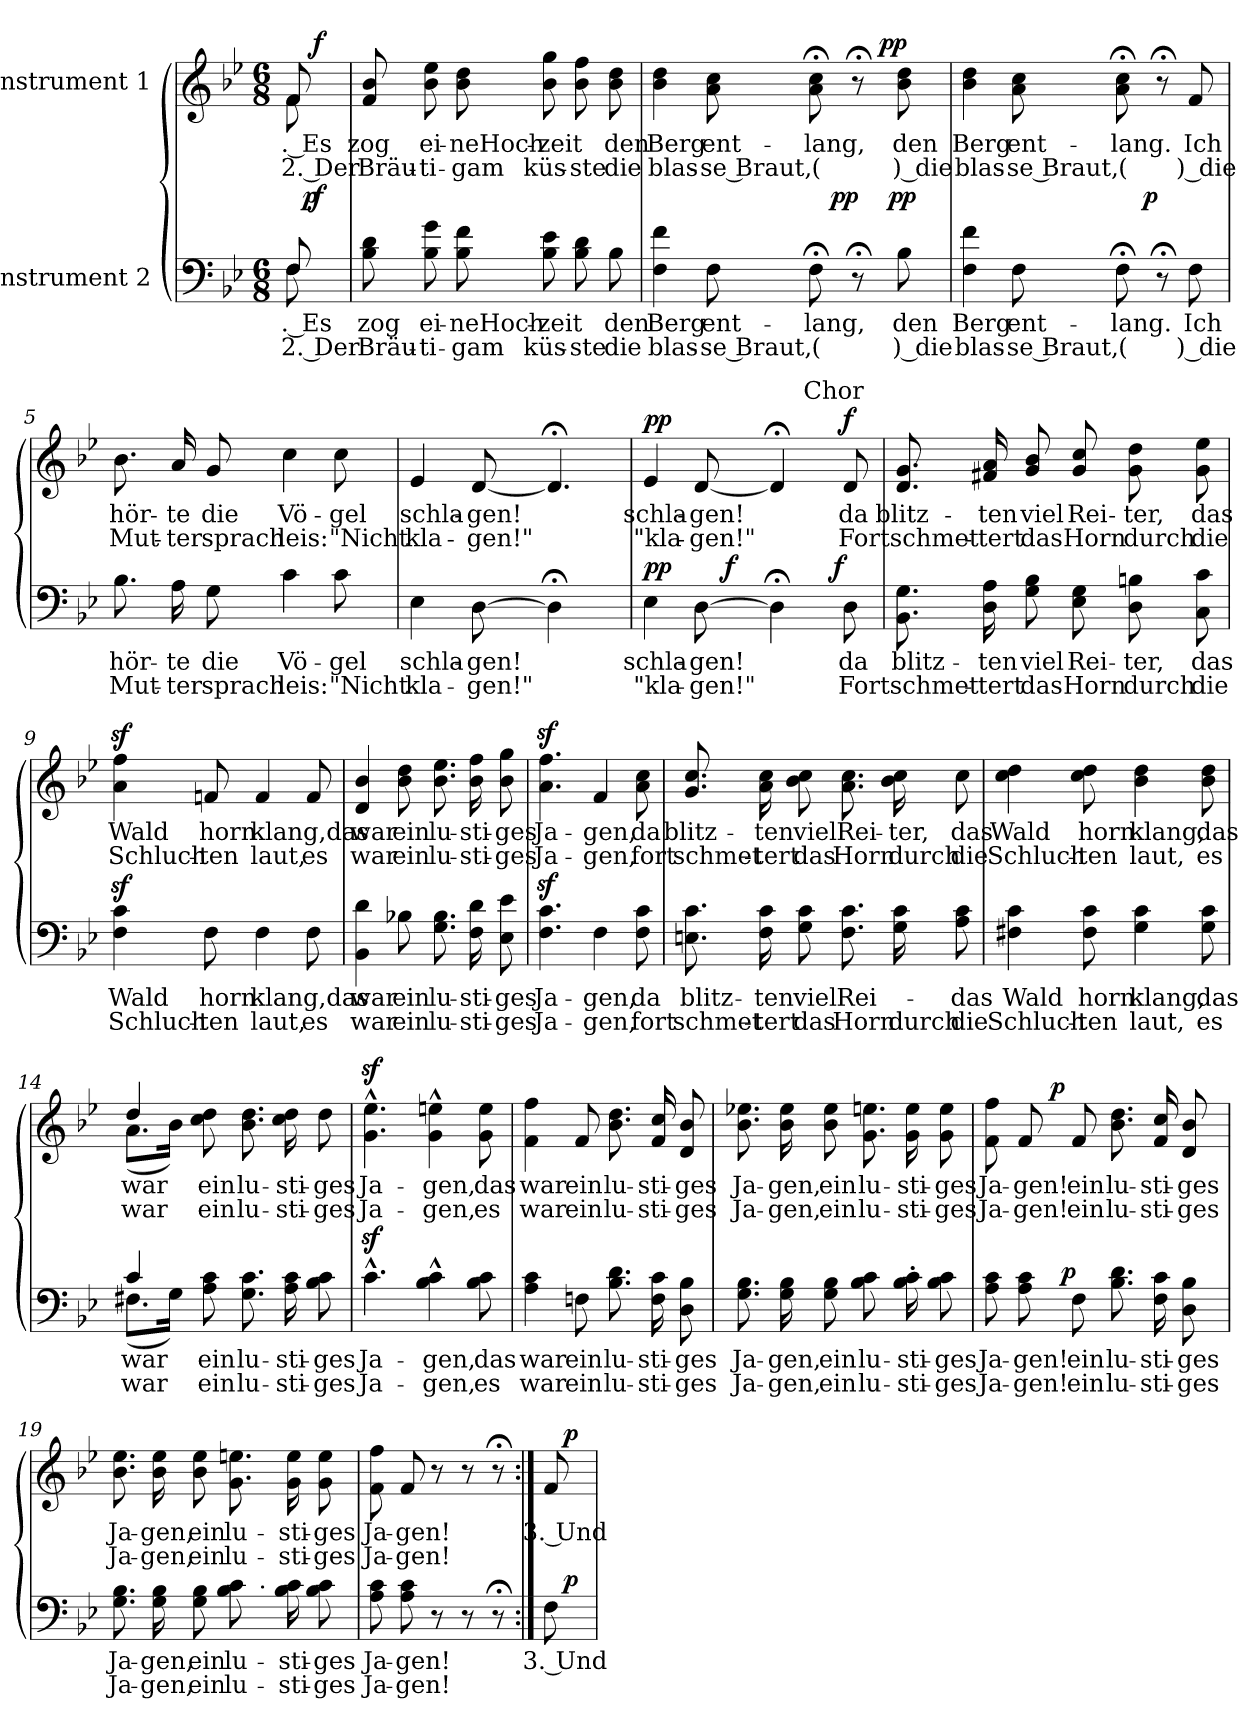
**kern	**text	**text	**dynam	**kern	**text	**text	**dynam
*part2	*part2	*part2	*part2	*part1	*part1	*part1	*part1
*staff2	*staff2	*staff2	*staff2	*staff1	*staff1	*staff1	*staff1
*I"Instrument 2	*	*	*	*I"Instrument 1	*	*	*
!!LO:PB:g=z
*stria5	*	*	*	*stria5	*	*	*
*clefF4	*	*	*	*clefG2	*	*	*
*k[b-e-]	*	*	*	*k[b-e-]	*	*	*
*B-:	*	*	*	*B-:	*	*	*
*M6/8	*	*	*	*M6/8	*	*	*
=1	=1	=1	=1	=1	=1	=1	=1
!	!LO:LY:a:rj	!LO:LY:a:rj	!	!	!LO:LY:b:rj	!LO:LY:b:rj	!
*^	*	*	*	*^	*	*	*
*	*^	*	*	*	*	*^	*	*	*
*	*	*^	*	*	*	*	*	*	*	*	*
8F/	8F\	32ryy	32.ryy	. Es	2. Der	.	8f/	8f\	32.ryy	. Es	2. Der	.
!	!	!	!	!	!	!LO:DY:a	!	!	!	!	!	!
.	.	16.ryy	.	.	.	p	.	.	.	.	.	.
!	!	!	!	!	!	!LO:DY:b	!	!	!	!	!	!LO:DY:a
.	.	.	16ryy	.	.	f	.	.	16ryy	.	.	f
.	.	.	64ryy	.	.	.	.	.	64ryy	.	.	.
=2	=2	=2	=2	=2	=2	=2	=2	=2	=2	=2	=2	=2
!	!	!	!	!LO:LY:a:cj	!LO:LY:a	!	!	!	!	!LO:LY:b:cj	!LO:LY:b	!
*v	*v	*v	*v	*	*	*	*	*	*	*	*	*
*	*	*	*	*v	*v	*v	*	*	*
8d\ 8B-\	zog	Bräu-	.	8b-/ 8f/	zog	Bräu-	.
!	!LO:LY:a:cj	!LO:LY:a:cj	!	!	!LO:LY:b:cj	!LO:LY:b:cj	!
8g\ 8B-\	-ei-	-ti-	.	8ee-\ 8b-\	-ei-	-ti-	.
!	!LO:LY:a	!LO:LY:a:rj	!	!	!LO:LY:b	!LO:LY:b:rj	!
8f\ 8B-\	-neHoch-	-gam	.	8dd\ 8b-\	-neHoch-	-gam	.
!	!LO:LY:a:cj	!LO:LY:a:cj	!	!	!LO:LY:b:cj	!LO:LY:b:cj	!
8e-\ 8B-\	zeit	küs-	.	8gg\ 8b-\	zeit	küs-	.
!	!	!LO:LY:a:cj	!	!	!	!LO:LY:b:cj	!
8d\ 8B-\	.	-ste	.	8ff\ 8b-\	.	-ste	.
!	!LO:LY:a:cj	!LO:LY:a:cj	!	!	!LO:LY:b:cj	!LO:LY:b:cj	!
8B-\	den	die	.	8dd\ 8b-\	den	die	.
=3	=3	=3	=3	=3	=3	=3	=3
!	!LO:LY:a:cj	!LO:LY:a:cj	!	!	!LO:LY:b:cj	!LO:LY:b:cj	!
*^	*	*	*	*^	*	*	*
*	*^	*	*	*	*	*	*	*	*
4f\ 4F\	4..ryy	2ryy	Berg	blas-	.	4dd\ 4b-\	2ryy	Berg	blas-	.
!	!	!	!LO:LY:a:cj	!LO:LY:a:cj	!	!	!	!LO:LY:b:cj	!LO:LY:b:cj	!
8F\	.	.	-ent-	-se Braut,	.	8cc\ 8a\	.	-ent-	-se Braut,	.
!	!	!	!LO:LY:a:cj	!LO:LY:a	!	!	!	!LO:LY:b:cj	!LO:LY:b	!
8F;<\	.	.	lang,	(	.	8cc\;< 8a\;<	.	lang,	(	.
!	!	!	!	!	!LO:DY:a	!	!	!	!	!
.	4ryy	.	.	.	pp	.	.	.	.	.
8r;<	.	16..ryy	.	.	.	8r;<	16.ryy	.	.	.
!	!	!	!	!	!	!	!	!	!	!LO:DY:a
.	.	.	.	.	.	.	8ryy	.	.	pp
!	!	!	!	!	!LO:DY:b	!	!	!	!	!
.	.	8ryy	.	.	pp	.	.	.	.	.
!	!	!	!LO:LY:a:cj	!LO:LY:a:rj	!	!	!	!LO:LY:b:cj	!LO:LY:b:rj	!
8B-\	.	.	den	) die	.	8dd\ 8b-\	.	den	) die	.
.	16ryy	.	.	.	.	.	.	.	.	.
.	.	.	.	.	.	.	32ryy	.	.	.
.	.	64ryy	.	.	.	.	.	.	.	.
=4	=4	=4	=4	=4	=4	=4	=4	=4	=4	=4
!	!	!	!LO:LY:a:cj	!LO:LY:a:cj	!	!	!	!LO:LY:b:cj	!LO:LY:b:cj	!
*	*v	*v	*	*	*	*	*	*	*	*
*	*	*	*	*	*v	*v	*	*	*
4f\ 4F\	4...ryy	Berg	blas-	.	4dd\ 4b-\	Berg	blas-	.
!	!	!LO:LY:a:cj	!LO:LY:a:cj	!	!	!LO:LY:b:cj	!LO:LY:b:cj	!
8F\	.	-ent-	-se Braut,	.	8cc\ 8a\	-ent-	-se Braut,	.
!	!	!LO:LY:a:cj	!LO:LY:a	!	!	!LO:LY:b:cj	!LO:LY:b	!
8F;<\	.	lang.	(	.	8cc\;< 8a\;<	lang.	(	.
!	!	!	!	!LO:DY:a	!	!	!	!
.	4ryy	.	.	p	.	.	.	.
8r;<	.	.	.	.	8r;<	.	.	.
!	!	!LO:LY:a:cj	!LO:LY:a:rj	!	!	!LO:LY:b:cj	!LO:LY:b:rj	!
8F\	.	Ich	) die	.	8f/	Ich	) die	.
.	32ryy	.	.	.	.	.	.	.
!!LO:LB:g=z
=5	=5	=5	=5	=5	=5	=5	=5	=5
!	!	!LO:LY:a:cj	!LO:LY:a:cj	!	!	!LO:LY:b:cj	!LO:LY:b:cj	!
*v	*v	*	*	*	*	*	*	*
8.B-\	hör-	-Mut-	.	8.b-\	hör-	-Mut-	.
!	!LO:LY:a:cj	!LO:LY:a:cj	!	!	!LO:LY:b:cj	!LO:LY:b:cj	!
16A\	-te	ter	.	16a/	-te	ter	.
!	!LO:LY:a:cj	!LO:LY:a:cj	!	!	!LO:LY:b:cj	!LO:LY:b:cj	!
8G\	die	sprach	.	8g/	die	sprach	.
!	!LO:LY:a:cj	!LO:LY:a:cj	!	!	!LO:LY:b:cj	!LO:LY:b:cj	!
4c\	Vö-	-leis:	.	4cc\	Vö-	-leis:	.
!	!LO:LY:a:cj	!LO:LY:a:cj	!	!	!LO:LY:b:cj	!LO:LY:b:cj	!
8c\	gel	"Nicht	.	8cc\	gel	"Nicht	.
=6	=6	=6	=6	=6	=6	=6	=6
!	!LO:LY:a	!LO:LY:a:cj	!	!	!LO:LY:b	!LO:LY:b:cj	!
4E-\	schla-	-kla-	.	4e-/	schla-	-kla-	.
!	!LO:LY:a:rj	!LO:LY:a:cj	!	!	!LO:LY:b:rj	!LO:LY:b:cj	!
[>8D\	-gen!	gen!"	.	[<8d/	-gen!	gen!"	.
4D;<\]	.	.	.	4.d;</]	.	.	.
8ryy	.	.	.	.	.	.	.
=7	=7	=7	=7	=7	=7	=7	=7
!	!	!	!	!LO:TX:a:t=Soli	!	!	!
!	!LO:LY:a	!LO:LY:a:cj	!LO:DY:b	!	!LO:LY:b	!LO:LY:b:cj	!LO:DY:a
*^	*	*	*	*^	*	*	*
4E-\	4ryy	schla-	-"kla-	pp	4e-/	2ryy	schla-	-"kla-	pp
!	!	!LO:LY:a:rj	!LO:LY:a	!	!	!	!LO:LY:b:rj	!LO:LY:b	!
[>8D\	16..ryy	-gen!	gen!"	.	[<8d/	.	-gen!	gen!"	.
!	!	!	!	!LO:DY:a	!	!	!	!	!
.	4ryy	.	.	f	.	.	.	.	.
4D;<\]	.	.	.	.	4d;</]	.	.	.	.
!	!	!	!	!	!	!LO:TX:a:t=Chor	!	!	!
.	.	.	.	.	.	4ryy	.	.	.
!	!	!	!	!LO:DY:b	!	!	!	!	!
.	8ryy	.	.	f	.	.	.	.	.
!	!	!LO:LY:a:cj	!LO:LY:a:cj	!	!	!	!LO:LY:b:cj	!LO:LY:b:cj	!LO:DY:a
8D\	.	da	Fort	.	8d/	.	da	Fort	f
.	64ryy	.	.	.	.	.	.	.	.
=8	=8	=8	=8	=8	=8	=8	=8	=8	=8
!	!	!LO:LY:a:cj	!LO:LY:a:cj	!	!	!	!LO:LY:b:cj	!LO:LY:b:cj	!
*v	*v	*	*	*	*	*	*	*	*
*	*	*	*	*v	*v	*	*	*
8.G\ 8.BB-\	blitz-	-schmet-	.	8.g/ 8.d/	blitz-	-schmet-	.
!	!LO:LY:a:cj	!LO:LY:a:rj	!	!	!LO:LY:b:cj	!LO:LY:b:rj	!
16A\ 16D\	-ten	tert	.	16a/ 16f#X/	-ten	tert	.
!	!LO:LY:a:cj	!LO:LY:a:cj	!	!	!LO:LY:b:cj	!LO:LY:b:cj	!
8B-\ 8G\	viel	das	.	8b-/ 8g/	viel	das	.
!	!LO:LY:a:cj	!LO:LY:a:cj	!	!	!LO:LY:b:cj	!LO:LY:b:cj	!
8G\ 8E-\	Rei-	-Horn	.	8cc/ 8g/	Rei-	-Horn	.
!	!LO:LY:a:cj	!LO:LY:a:cj	!	!	!LO:LY:b:cj	!LO:LY:b:cj	!
8Bn\ 8D\	ter,	durch	.	8dd\ 8g\	ter,	durch	.
!	!LO:LY:a:cj	!LO:LY:a:cj	!	!	!LO:LY:b:cj	!LO:LY:b:cj	!
8c\ 8C\	das	die	.	8ee-\ 8g\	das	die	.
!!LO:LB:g=z
=9	=9	=9	=9	=9	=9	=9	=9
!	!LO:LY:a:cj	!LO:LY:a:cj	!	!	!LO:LY:b:cj	!LO:LY:b:cj	!
4c\z< 4F\z<	Wald	Schluch-	.	4ff\z> 4a\z>	Wald	Schluch-	.
!	!LO:LY:a:cj	!LO:LY:a:rj	!	!	!LO:LY:b:cj	!LO:LY:b:rj	!
8F\	-horn	ten	.	8fn/	-horn	ten	.
!	!LO:LY:a:cj	!LO:LY:a:cj	!	!	!LO:LY:b:cj	!LO:LY:b:cj	!
4F\	klang,das	laut,	.	4f/	klang,das	laut,	.
!	!	!LO:LY:a:cj	!	!	!	!LO:LY:b:cj	!
8F\	.	es	.	8f/	.	es	.
=10	=10	=10	=10	=10	=10	=10	=10
!	!LO:LY:a:cj	!LO:LY:a:cj	!	!	!LO:LY:b:cj	!LO:LY:b:cj	!
4d\ 4BB-\	war	war	.	4b-/ 4d/	war	war	.
!	!LO:LY:a:cj	!LO:LY:a:cj	!	!	!LO:LY:b:cj	!LO:LY:b:cj	!
8B-X\	ein	ein	.	8dd\ 8b-\	ein	ein	.
!	!LO:LY:a:cj	!LO:LY:a:cj	!	!	!LO:LY:b:cj	!LO:LY:b:cj	!
8.B-\ 8.G\	lu-	-lu-	.	8.ee-\ 8.b-\	lu-	-lu-	.
!	!LO:LY:a	!LO:LY:a	!	!	!LO:LY:b	!LO:LY:b	!
16d\ 16F\	-sti-	-sti-	.	16ff\ 16b-\	-sti-	-sti-	.
!	!LO:LY:a:rj	!LO:LY:a:rj	!	!	!LO:LY:b:rj	!LO:LY:b:rj	!
8e-\ 8E-\	-ges	ges	.	8gg\ 8b-\	-ges	ges	.
=11	=11	=11	=11	=11	=11	=11	=11
!	!LO:LY:a:cj	!LO:LY:a:cj	!	!	!LO:LY:b:cj	!LO:LY:b:cj	!
4.c\z< 4.F\z<	Ja-	-Ja-	.	4.ff\z> 4.a\z>	Ja-	-Ja-	.
!	!LO:LY:a:cj	!LO:LY:a:cj	!	!	!LO:LY:b:cj	!LO:LY:b:cj	!
4F\	-gen,	gen,	.	4f/	-gen,	gen,	.
!	!LO:LY:a:cj	!LO:LY:a:cj	!	!	!LO:LY:b:cj	!LO:LY:b:cj	!
8c\ 8F\	da	fort	.	8cc\ 8a\	da	fort	.
=12	=12	=12	=12	=12	=12	=12	=12
!	!LO:LY:a:cj	!LO:LY:a:cj	!	!	!LO:LY:b:cj	!LO:LY:b:cj	!
8.c\ 8.En\	blitz-	-schmet-	.	8.cc/ 8.g/	blitz-	-schmet-	.
!	!LO:LY:a:cj	!LO:LY:a:rj	!	!	!LO:LY:b:cj	!LO:LY:b:rj	!
16c\ 16F\	-ten	tert	.	16cc\ 16a\	-ten	tert	.
!	!LO:LY:a	!LO:LY:a	!	!	!LO:LY:b	!LO:LY:b	!
8c\ 8G\	viel	das	.	8b-\ 8cc\	viel	das	.
!	!LO:LY:a:cj	!LO:LY:a:cj	!	!	!LO:LY:b:cj	!LO:LY:b:cj	!
8.c\ 8.F\	Rei-	-Horn	.	8.cc\ 8.a\	Rei-	-Horn	.
!	!	!LO:LY:a:cj	!	!	!LO:LY:b:cj	!LO:LY:b:cj	!
16c\ 16G\	.	durch	.	16b-\ 16cc\	ter,	durch	.
!	!LO:LY:a:cj	!LO:LY:a:cj	!	!	!LO:LY:b:cj	!LO:LY:b:cj	!
8c\ 8A\	das	die	.	8cc\	das	die	.
!!LO:LB:g=z
=13	=13	=13	=13	=13	=13	=13	=13
!	!LO:LY:a:cj	!LO:LY:a	!	!	!LO:LY:b:cj	!LO:LY:b	!
4c\ 4F#X\	Wald	Schluch-	.	4cc\ 4dd\	Wald	Schluch-	.
!	!LO:LY:a:cj	!LO:LY:a:rj	!	!	!LO:LY:b:cj	!LO:LY:b:rj	!
8c\ 8F#\	-horn	ten	.	8cc\ 8dd\	-horn	ten	.
!	!LO:LY:a:cj	!LO:LY:a:cj	!	!	!LO:LY:b:cj	!LO:LY:b:cj	!
4c\ 4G\	klang,	laut,	.	4dd\ 4b-\	klang,	laut,	.
!	!LO:LY:a:cj	!LO:LY:a:cj	!	!	!LO:LY:b:cj	!LO:LY:b:cj	!
8c\ 8G\	das	es	.	8dd\ 8b-\	das	es	.
=14	=14	=14	=14	=14	=14	=14	=14
!	!LO:LY:a:cj	!LO:LY:a:cj	!	!	!LO:LY:b:cj	!LO:LY:b:cj	!
*^	*	*	*	*^	*	*	*
4c/	(<8.F#X\L	war	war	.	4dd/	(<8.a\L	war	war	.
.	16G\J)	.	.	.	.	16b-\J)	.	.	.
!	!	!LO:LY:a	!LO:LY:a	!	!	!	!LO:LY:b	!LO:LY:b	!
2ryy	8c\ 8A\	ein	ein	.	2ryy	8cc\ 8dd\	ein	ein	.
!	!	!LO:LY:a:cj	!LO:LY:a:cj	!	!	!	!LO:LY:b:cj	!LO:LY:b:cj	!
.	8.c\ 8.G\	lu-	-lu-	.	.	8.dd\ 8.b-\	lu-	-lu-	.
!	!	!LO:LY:a	!LO:LY:a	!	!	!	!LO:LY:b	!LO:LY:b	!
.	16c\ 16A\	-sti-	-sti-	.	.	16cc\ 16dd\	-sti-	-sti-	.
!	!	!LO:LY:a:rj	!LO:LY:a:rj	!	!	!	!LO:LY:b:rj	!LO:LY:b:rj	!
.	8B-\ 8c\	-ges	ges	.	.	8dd\	-ges	ges	.
=15	=15	=15	=15	=15	=15	=15	=15	=15	=15
!	!	!LO:LY:a:cj	!LO:LY:a:cj	!	!	!	!LO:LY:b:cj	!LO:LY:b:cj	!
*v	*v	*	*	*	*	*	*	*	*
*	*	*	*	*v	*v	*	*	*
4.cz<^^>\	Ja-	-Ja-	.	4.ee-\z>^^> 4.g\z>^^>	Ja-	-Ja-	.
!	!LO:LY:a:cj	!LO:LY:a:cj	!	!	!LO:LY:b:cj	!LO:LY:b:cj	!
4B-\^^> 4c\^^>	-gen,	gen,	.	4een\^^> 4g\^^>	-gen,	gen,	.
!	!LO:LY:a:cj	!LO:LY:a:cj	!	!	!LO:LY:b:cj	!LO:LY:b:cj	!
8B-\ 8c\	das	es	.	8ee\ 8g\	das	es	.
=16	=16	=16	=16	=16	=16	=16	=16
!	!LO:LY:a:cj	!LO:LY:a:cj	!	!	!LO:LY:b:cj	!LO:LY:b:cj	!
4c\ 4A\	war	war	.	4ff\ 4f\	war	war	.
!	!LO:LY:a:cj	!LO:LY:a:cj	!	!	!LO:LY:b:cj	!LO:LY:b:cj	!
8Fn\	ein	ein	.	8f/	ein	ein	.
!	!LO:LY:a:cj	!LO:LY:a:cj	!	!	!LO:LY:b:cj	!LO:LY:b:cj	!
8.d\ 8.B-\	lu-	-lu-	.	8.dd\ 8.b-\	lu-	-lu-	.
!	!LO:LY:a	!LO:LY:a	!	!	!LO:LY:b	!LO:LY:b	!
16c\ 16F\	-sti-	-sti-	.	16cc/ 16f/	-sti-	-sti-	.
!	!LO:LY:a:rj	!LO:LY:a:rj	!	!	!LO:LY:b:rj	!LO:LY:b:rj	!
8B-\ 8D\	-ges	ges	.	8b-/ 8d/	-ges	ges	.
!!LO:PB:g=z
=17	=17	=17	=17	=17	=17	=17	=17
!	!LO:LY:a:cj	!LO:LY:a:cj	!	!	!LO:LY:b:cj	!LO:LY:b:cj	!
8.B-\ 8.G\	Ja-	-Ja-	.	8.ee-X\ 8.b-\	Ja-	-Ja-	.
!	!LO:LY:a:cj	!LO:LY:a:cj	!	!	!LO:LY:b:cj	!LO:LY:b:cj	!
16B-\ 16G\	-gen,	gen,	.	16ee-\ 16b-\	-gen,	gen,	.
!	!LO:LY:a:cj	!LO:LY:a:cj	!	!	!LO:LY:b:cj	!LO:LY:b:cj	!
8B-\ 8G\	ein	ein	.	8ee-\ 8b-\	ein	ein	.
!LO:N:vis=8	!LO:LY:a:cj	!LO:LY:a:cj	!	!	!LO:LY:b:cj	!LO:LY:b:cj	!
8.B-\ 8.c\	lu-	-lu-	.	8.een\ 8.g\	lu-	-lu-	.
!	!LO:LY:a	!LO:LY:a	!	!	!LO:LY:b	!LO:LY:b	!
16B-\'> 16c\'>	-sti-	-sti-	.	16ee\ 16g\	-sti-	-sti-	.
!	!LO:LY:a:rj	!LO:LY:a:rj	!	!	!LO:LY:b:rj	!LO:LY:b:rj	!
8B-\ 8c\	-ges	ges	.	8ee\ 8g\	-ges	ges	.
=18	=18	=18	=18	=18	=18	=18	=18
!	!LO:LY:a:cj	!LO:LY:a:cj	!	!	!LO:LY:b:cj	!LO:LY:b:cj	!
*^	*	*	*	*^	*	*	*
8c\ 8A\	8...ryy	Ja-	-Ja-	.	8ff\ 8f\	8..ryy	Ja-	-Ja-	.
!	!	!LO:LY:a:cj	!LO:LY:a:cj	!	!	!	!LO:LY:b:cj	!LO:LY:b:cj	!
8c\ 8A\	.	-gen!	gen!	.	8f/	.	-gen!	gen!	.
!	!	!	!	!	!	!	!	!	!LO:DY:a
.	.	.	.	.	.	2ryy	.	.	p
!	!	!	!	!LO:DY:b	!	!	!	!	!
.	2ryy	.	.	p	.	.	.	.	.
!	!	!LO:LY:a:cj	!LO:LY:a:cj	!	!	!	!LO:LY:b:cj	!LO:LY:b:cj	!
8F\	.	ein	ein	.	8f/	.	ein	ein	.
!	!	!LO:LY:a	!LO:LY:a	!	!	!	!LO:LY:b	!LO:LY:b	!
8.d\ 8.B-\	.	lu-	-lu-	.	8.dd\ 8.b-\	.	lu-	-lu-	.
!	!	!LO:LY:a:cj	!LO:LY:a:cj	!	!	!	!LO:LY:b:cj	!LO:LY:b:cj	!
16c\ 16F\	.	-sti-	-sti-	.	16cc/ 16f/	.	-sti-	-sti-	.
!	!	!LO:LY:a:rj	!LO:LY:a:rj	!	!	!	!LO:LY:b:rj	!LO:LY:b:rj	!
8B-\ 8D\	.	-ges	ges	.	8b-/ 8d/	.	-ges	ges	.
.	.	.	.	.	.	32ryy	.	.	.
.	64ryy	.	.	.	.	.	.	.	.
=19	=19	=19	=19	=19	=19	=19	=19	=19	=19
!	!	!LO:LY:a:cj	!LO:LY:a:cj	!	!	!	!LO:LY:b:cj	!LO:LY:b:cj	!
*	*	*	*	*	*v	*v	*	*	*
8.B-\ 8.G\	4ryy	Ja-	-Ja-	.	8.ee-\ 8.b-\	Ja-	-Ja-	.
!	!	!LO:LY:a:cj	!LO:LY:a:cj	!	!	!LO:LY:b:cj	!LO:LY:b:cj	!
16B-\ 16G\	.	-gen,	gen,	.	16ee-\ 16b-\	-gen,	gen,	.
!	!	!LO:LY:a:cj	!LO:LY:a:cj	!	!	!LO:LY:b:cj	!LO:LY:b:cj	!
8B-\ 8G\	8ryy	ein	ein	.	8ee-\ 8b-\	ein	ein	.
!LO:N:vis=8	!	!LO:LY:a:cj	!LO:LY:a:cj	!	!	!LO:LY:b:cj	!LO:LY:b:cj	!
8.B-\ 8.c\	16ryy	lu-	-lu-	.	8.een\ 8.g\	lu-	-lu-	.
.	64ryy	.	.	.	.	.	.	.
!	!LO:TX:a:t=.	!	!	!	!	!	!	!
.	4ryy	.	.	.	.	.	.	.
!	!	!LO:LY:a	!LO:LY:a	!	!	!LO:LY:b	!LO:LY:b	!
16B-\ 16c\	.	-sti-	-sti-	.	16ee\ 16g\	-sti-	-sti-	.
!	!	!LO:LY:a:rj	!LO:LY:a:rj	!	!	!LO:LY:b:rj	!LO:LY:b:rj	!
8B-\ 8c\	.	-ges	ges	.	8ee\ 8g\	-ges	ges	.
.	32.ryy	.	.	.	.	.	.	.
=20	=20	=20	=20	=20	=20	=20	=20	=20
!	!	!LO:LY:a:cj	!LO:LY:a:cj	!	!	!LO:LY:b:cj	!LO:LY:b:cj	!
*v	*v	*	*	*	*	*	*	*
8c\ 8A\	Ja-	-Ja-	.	8ff\ 8f\	Ja-	-Ja-	.
!	!LO:LY:a:cj	!LO:LY:a:cj	!	!	!LO:LY:b:cj	!LO:LY:b:cj	!
8c\ 8A\	-gen!	gen!	.	8f/	-gen!	gen!	.
8r	.	.	.	8r	.	.	.
8r	.	.	.	8r	.	.	.
8r;<	.	.	.	8r;<	.	.	.
=21:|!	=21:|!	=21:|!	=21:|!	=21:|!	=21:|!	=21:|!	=21:|!
!	!LO:LY:a:rj	!	!	!	!LO:LY:b:rj	!	!
*^	*	*	*	*^	*	*	*
8F\	32.ryy	3. Und	.	.	8f/	32.ryy	3. Und	.	.
!	!	!	!	!LO:DY:b	!	!	!	!	!LO:DY:a
.	16ryy	.	.	p	.	16ryy	.	.	p
.	64ryy	.	.	.	.	64ryy	.	.	.
*v	*v	*	*	*	*	*	*	*	*
*	*	*	*	*v	*v	*	*	*
=	=	=	=	=	=	=	=
*-	*-	*-	*-	*-	*-	*-	*-
